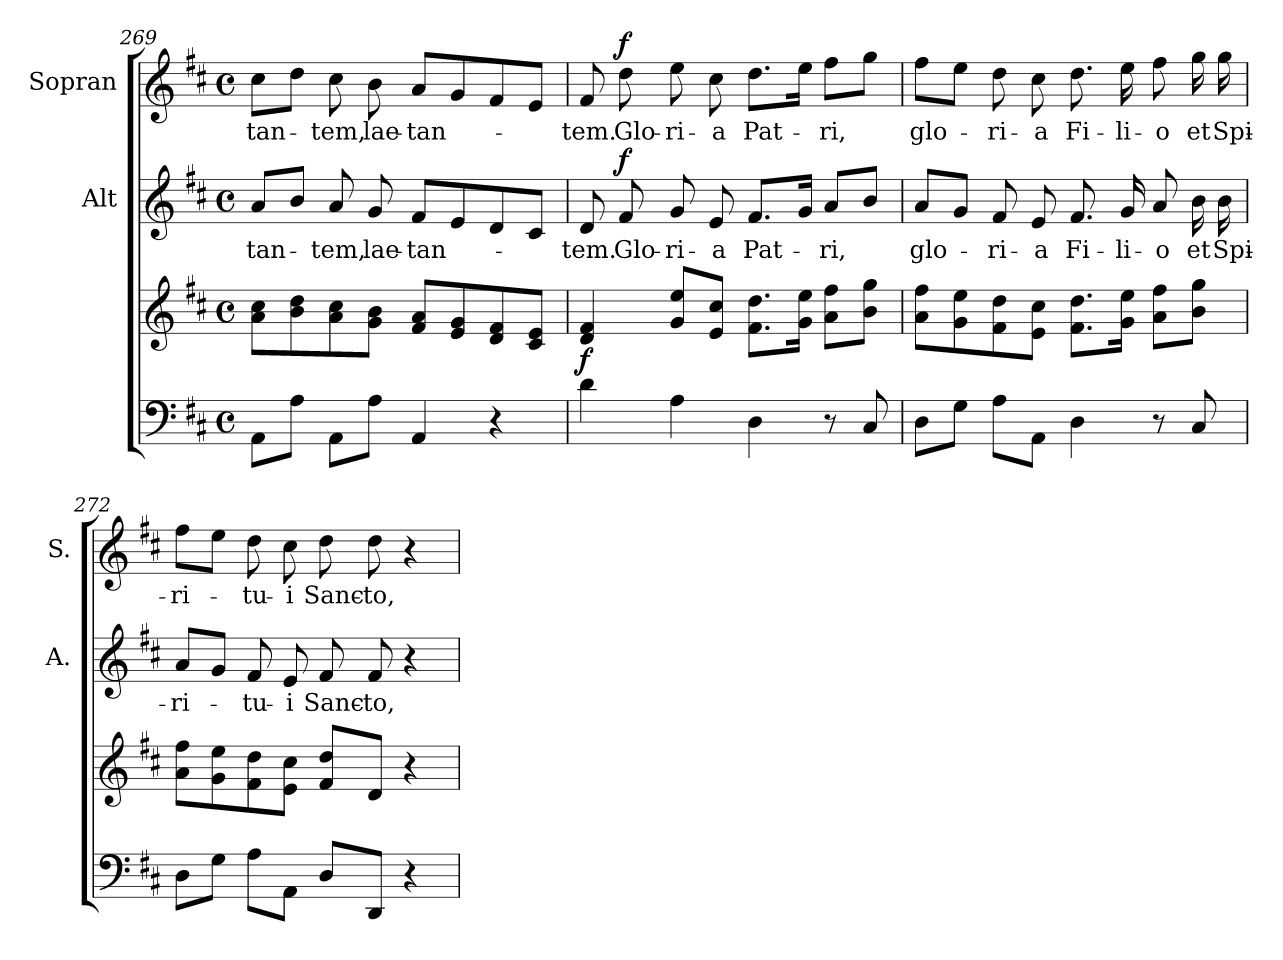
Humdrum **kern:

**kern	**kern	**dynam	**kern	**text	**dynam	**kern	**text	**dynam
*part3	*part3	*part3	*part2	*part2	*part2	*part1	*part1	*part1
*staff4	*staff3	*staff3/4	*staff2	*staff2	*staff2	*staff1	*staff1	*staff1
*	*	*	*I"Alt	*	*	*I"Sopran	*	*
*	*	*	*I'A.	*	*	*I'S.	*	*
*clefF4	*clefG2	*	*clefG2	*	*	*clefG2	*	*
*k[f#c#]	*k[f#c#]	*	*k[f#c#]	*	*	*k[f#c#]	*	*
*D:	*D:	*	*D:	*	*	*D:	*	*
*M4/4	*M4/4	*	*M4/4	*	*	*M4/4	*	*
*met(c)	*met(c)	*	*met(c)	*	*	*met(c)	*	*
=269	=269	=269	=269	=269	=269	=269	=269	=269
!	!	!	!	!LO:LY:b	!	!	!LO:LY:b	!
8AA\L	8a\ 8cc#\L	.	8a/L	-tan-	.	8cc#\L	-tan-	.
8A\J	8b\ 8dd\	.	8b/J	.	.	8dd\J	.	.
!	!	!	!	!LO:LY:b	!	!	!LO:LY:b	!
8AA\L	8a\ 8cc#\	.	8a/	-tem,	.	8cc#\	-tem,	.
!	!	!	!	!LO:LY:b	!	!	!LO:LY:b	!
8A\J	8g\ 8b\J	.	8g/	lae-	.	8b\	lae-	.
!	!	!	!	!LO:LY:b	!	!	!LO:LY:b	!
4AA/	8f#/ 8a/L	.	8f#/L	-tan-	.	8a/L	-tan-	.
.	8e/ 8g/	.	8e/	.	.	8g/	.	.
4r	8d/ 8f#/	.	8d/	.	.	8f#/	.	.
.	8c#/ 8e/J	.	8c#/J	.	.	8e/J	.	.
!!LO:PB:g=z
=270	=270	=270	=270	=270	=270	=270	=270	=270
!	!	!LO:DY:b	!	!LO:LY:b	!	!	!LO:LY:b	!
4d\	4d/ 4f#/	f	8d/	-tem.	.	8f#/	-tem.	.
!	!	!	!	!LO:LY:b	!LO:DY:a	!	!LO:LY:b	!LO:DY:a
.	.	.	8f#/	Glo-	f	8dd\	Glo-	f
!	!	!	!	!LO:LY:b	!	!	!LO:LY:b	!
4A\	8g/ 8ee/L	.	8g/	-ri-	.	8ee\	-ri-	.
!	!	!	!	!LO:LY:b	!	!	!LO:LY:b	!
.	8e/ 8cc#/J	.	8e/	-a	.	8cc#\	-a	.
!	!	!	!	!LO:LY:b	!	!	!LO:LY:b	!
4D\	8.f#\ 8.dd\L	.	8.f#/L	Pat-	.	8.dd\L	Pat-	.
.	16g\ 16ee\Jk	.	16g/Jk	.	.	16ee\Jk	.	.
!	!	!	!	!LO:LY:b	!	!	!LO:LY:b	!
8r	8a\ 8ff#\L	.	8a/L	-ri,	.	8ff#\L	-ri,	.
8C#/	8b\ 8gg\J	.	8b/J	.	.	8gg\J	.	.
=271	=271	=271	=271	=271	=271	=271	=271	=271
!	!	!	!	!LO:LY:b	!	!	!LO:LY:b	!
8D\L	8a\ 8ff#\L	.	8a/L	glo-	.	8ff#\L	glo-	.
8G\J	8g\ 8ee\	.	8g/J	.	.	8ee\J	.	.
!	!	!	!	!LO:LY:b	!	!	!LO:LY:b	!
8A\L	8f#\ 8dd\	.	8f#/	-ri-	.	8dd\	-ri-	.
!	!	!	!	!LO:LY:b	!	!	!LO:LY:b	!
8AA\J	8e\ 8cc#\J	.	8e/	-a	.	8cc#\	-a	.
!	!	!	!	!LO:LY:b	!	!	!LO:LY:b	!
4D\	8.f#\ 8.dd\L	.	8.f#/	Fi-	.	8.dd\	Fi-	.
!	!	!	!	!LO:LY:b	!	!	!LO:LY:b	!
.	16g\ 16ee\Jk	.	16g/	-li-	.	16ee\	-li-	.
!	!	!	!	!LO:LY:b	!	!	!LO:LY:b	!
8r	8a\ 8ff#\L	.	8a/	-o	.	8ff#\	-o	.
!	!	!	!	!LO:LY:b	!	!	!LO:LY:b	!
8C#/	8b\ 8gg\J	.	16b\	et	.	16gg\	et	.
!	!	!	!	!LO:LY:b	!	!	!LO:LY:b	!
.	.	.	16b\	Spi-	.	16gg\	Spi-	.
=272	=272	=272	=272	=272	=272	=272	=272	=272
!	!	!	!	!LO:LY:b	!	!	!LO:LY:b	!
8D\L	8a\ 8ff#\L	.	8a/L	-ri-	.	8ff#\L	-ri-	.
8G\J	8g\ 8ee\	.	8g/J	.	.	8ee\J	.	.
!	!	!	!	!LO:LY:b	!	!	!LO:LY:b	!
8A\L	8f#\ 8dd\	.	8f#/	-tu-	.	8dd\	-tu-	.
!	!	!	!	!LO:LY:b	!	!	!LO:LY:b	!
8AA\J	8e\ 8cc#\J	.	8e/	-i	.	8cc#\	-i	.
!	!	!	!	!LO:LY:b	!	!	!LO:LY:b	!
8D/L	8f#/ 8dd/L	.	8f#/	Sanc-	.	8dd\	Sanc-	.
!	!	!	!	!LO:LY:b	!	!	!LO:LY:b	!
8DD/J	8d/J	.	8f#/	-to,	.	8dd\	-to,	.
4r	4r	.	4r	.	.	4r	.	.
=	=	=	=	=	=	=	=	=
*-	*-	*-	*-	*-	*-	*-	*-	*-
